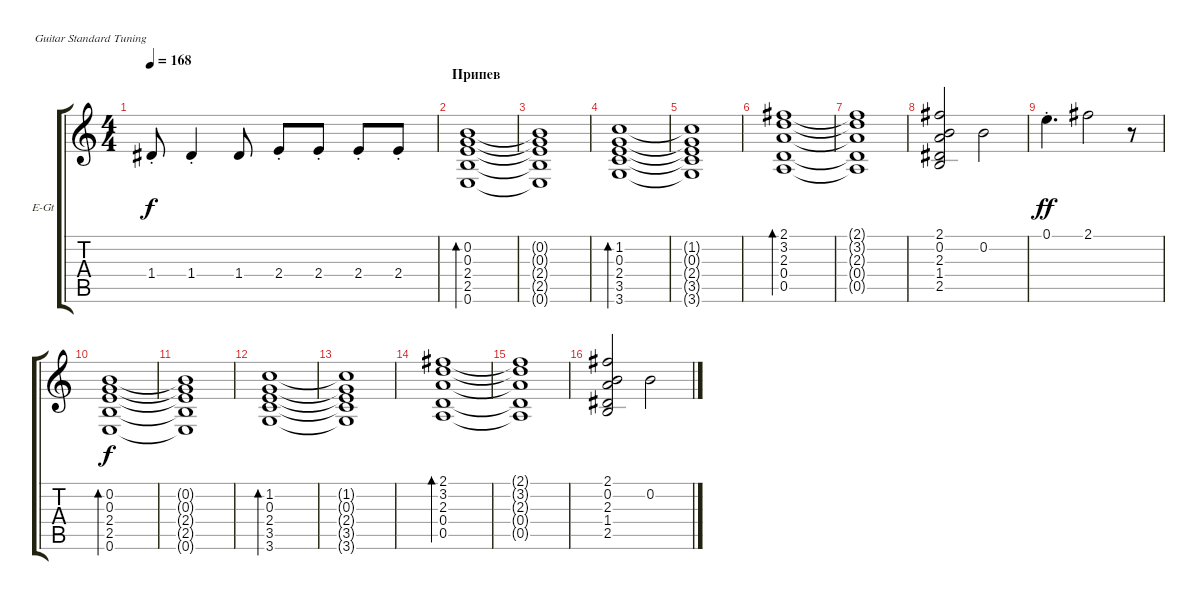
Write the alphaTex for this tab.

\defaultSystemsLayout 4
\bracketExtendMode groupsimilarinstruments
\firstSystemTrackNameOrientation horizontal
\otherSystemsTrackNameOrientation horizontal
\track ("Г. Каспарян" "E-Gt") {instrument electricguitarclean}
\staff {score tabs}
\tuning (E4 B3 G3 D3 A2 E2)
\ts (4 4)
\tempo 168
\clef g2
\scale
0.333333
\ks c
1.4{st}.8{dy f} 1.4{st}.4 1.4.8 2.4{st}.8 2.4{st}.8 2.4{st}.8 2.4{st}.8 |
\section ("" "Припев")
\scale
0.333333 (0.6 2.5 2.4 0.3 0.2).1{bd 364} |
\scale
0.333333 (0.6{t} 2.5{t} 2.4{t} 0.3{t} 0.2{t}).1 |
\scale
0.333333 (3.6 3.5 2.4 0.3 1.2).1{bd 361} |
\scale
0.333333 (3.6{t} 3.5{t} 2.4{t} 0.3{t} 1.2{t}).1 |
\scale
0.333333 (2.1 3.2 2.3 0.4 0.5).1{bd 358} |
\scale
0.333333 (2.1{t} 3.2{t} 2.3{t} 0.4{t} 0.5{t}).1 |
\scale
0.333333 (2.5 1.4 2.3 0.2 2.1).2 0.2.2 |
\scale
0.333333 0.1{st}.4{d dy ff} 2.1.2 r.8 |
\scale
0.333333 (0.6 2.5 2.4 0.3 0.2).1{bd 364 dy f} |
\scale
0.333333 (0.6{t} 2.5{t} 2.4{t} 0.3{t} 0.2{t}).1 |
\scale
0.333333 (3.6 3.5 2.4 0.3 1.2).1{bd 361} |
\scale
0.333333 (3.6{t} 3.5{t} 2.4{t} 0.3{t} 1.2{t}).1 |
\scale
0.333333 (2.1 3.2 2.3 0.4 0.5).1{bd 358} |
\scale
0.333333 (2.1{t} 3.2{t} 2.3{t} 0.4{t} 0.5{t}).1 |
\scale
0.333333 (2.5 1.4 2.3 0.2 2.1).2 0.2.2
